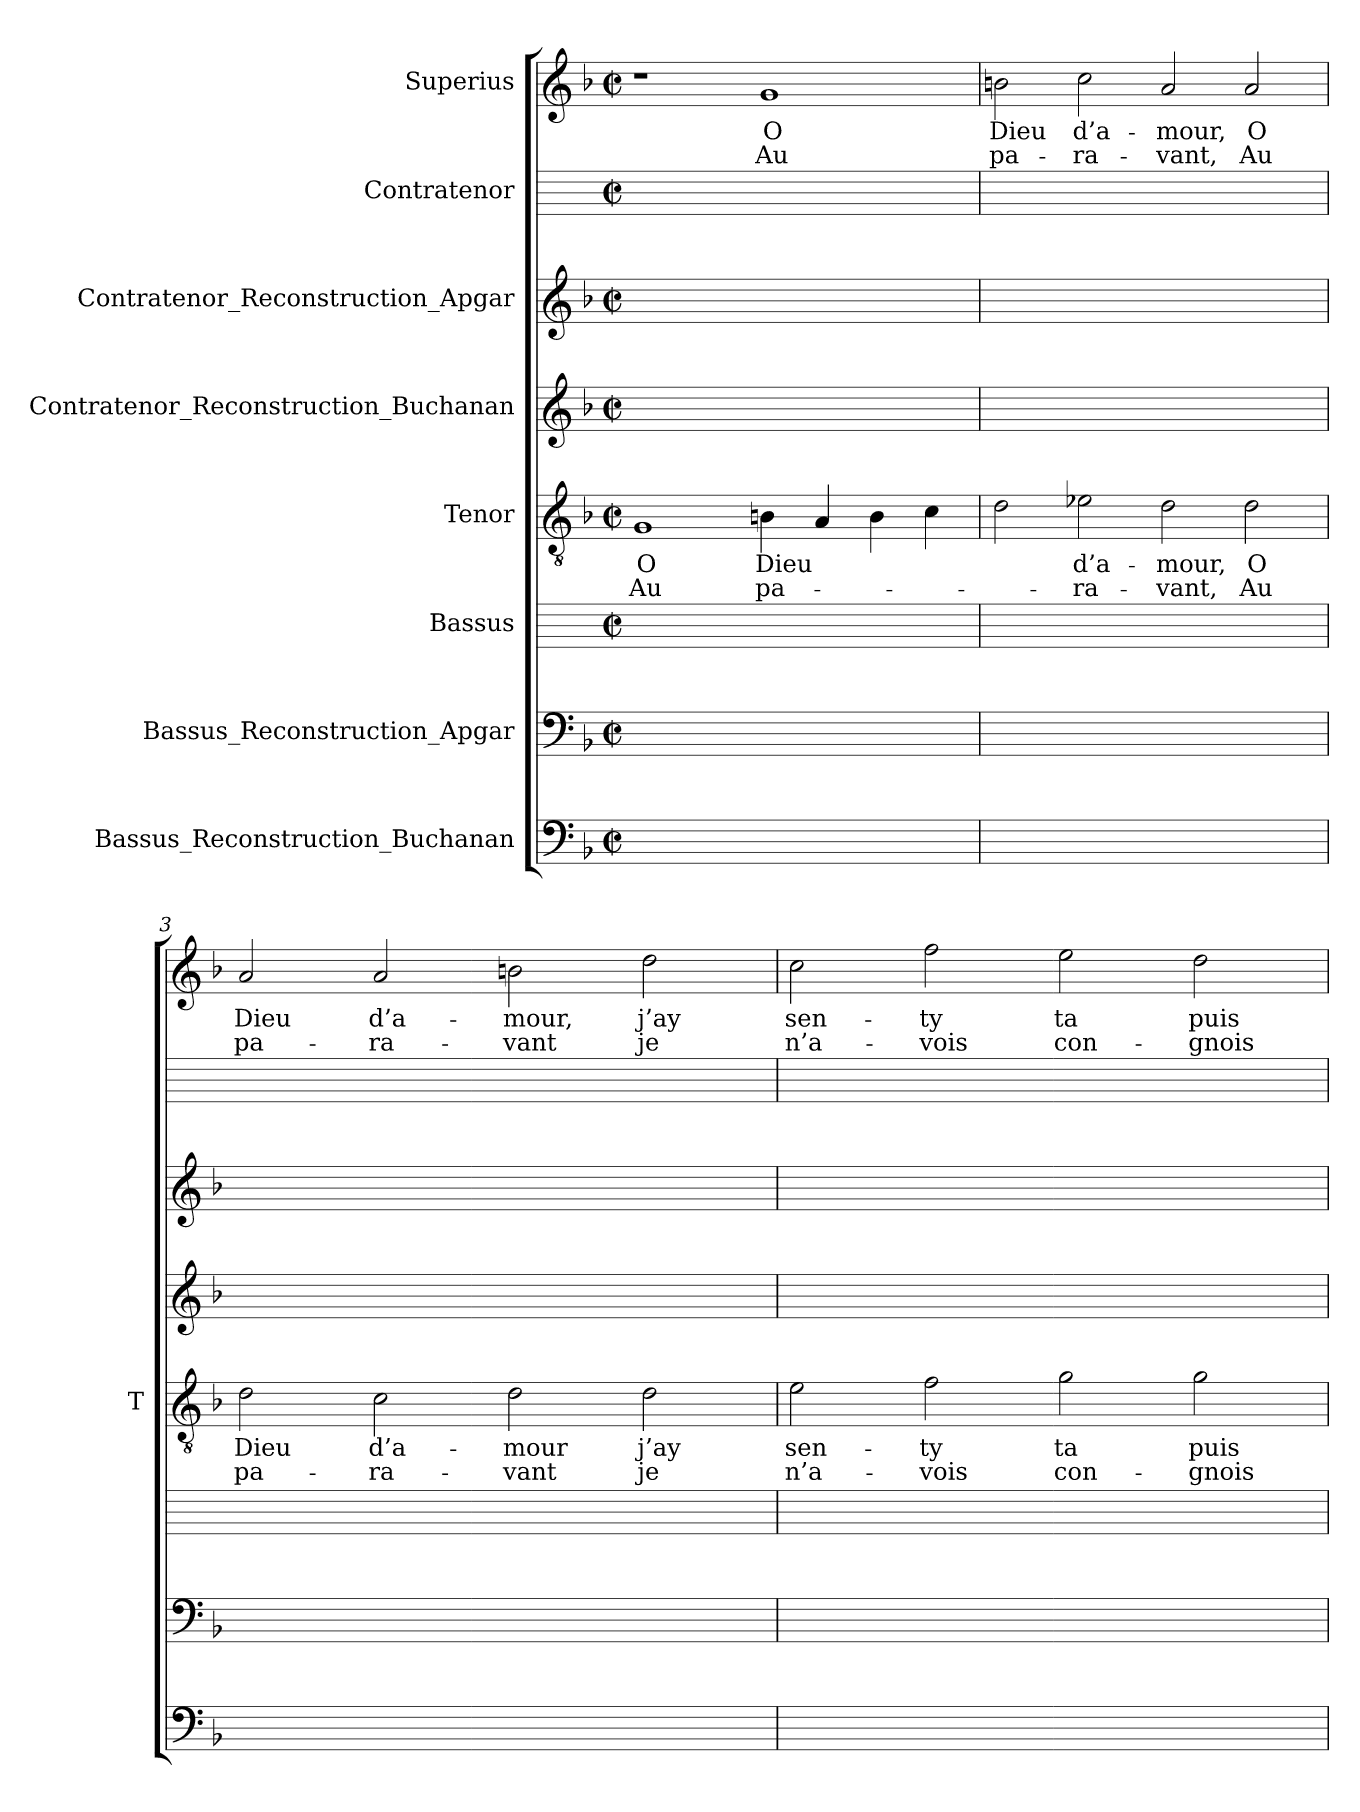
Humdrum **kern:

**kern	**kern	**kern	**kern	**text	**text	**kern	**kern	**kern	**kern	**text	**text
*part8	*part7	*part6	*part5	*part5	*part5	*part4	*part3	*part2	*part1	*part1	*part1
*staff8	*staff7	*staff6	*staff5	*staff5	*staff5	*staff4	*staff3	*staff2	*staff1	*staff1	*staff1
*I"Bassus_Reconstruction_Buchanan	*I"Bassus_Reconstruction_Apgar	*I"Bassus	*I"Tenor	*	*	*I"Contratenor_Reconstruction_Buchanan	*I"Contratenor_Reconstruction_Apgar	*I"Contratenor	*I"Superius	*	*
*	*	*	*I'T	*	*	*	*	*	*	*	*
*clefF4	*clefF4	*	*clefGv2	*	*	*clefG2	*clefG2	*	*clefG2	*	*
*k[b-]	*k[b-]	*	*k[b-]	*	*	*k[b-]	*k[b-]	*	*k[b-]	*	*
*F:	*F:	*	*F:	*	*	*F:	*F:	*	*F:	*	*
*M2/2	*M2/2	*M2/2	*M2/2	*	*	*M2/2	*M2/2	*M2/2	*M2/2	*	*
*met(c|)	*met(c|)	*met(c|)	*met(c|)	*	*	*met(c|)	*met(c|)	*met(c|)	*met(c|)	*	*
=1	=1	=1	=1	=1	=1	=1	=1	=1	=1	=1	=1
0ryy	0ryy	0ryy	1G	-O	-Au	0ryy	0ryy	0ryy	1r	.	.
.	.	.	4B	-Dieu	pa-	.	.	.	1g	-O	-Au
.	.	.	4A	.	.	.	.	.	.	.	.
.	.	.	4B	.	.	.	.	.	.	.	.
.	.	.	4c	.	.	.	.	.	.	.	.
=2	=2	=2	=2	=2	=2	=2	=2	=2	=2	=2	=2
0ryy	0ryy	0ryy	2d	.	.	0ryy	0ryy	0ryy	2b	-Dieu	pa-
.	.	.	2e-X	d’a-	ra-	.	.	.	2cc	d’a-	ra-
.	.	.	2d	-mour,	-vant,	.	.	.	2a	-mour,	-vant,
.	.	.	2d	-O	-Au	.	.	.	2a	-O	-Au
=3	=3	=3	=3	=3	=3	=3	=3	=3	=3	=3	=3
0ryy	0ryy	0ryy	2d	-Dieu	pa-	0ryy	0ryy	0ryy	2a	-Dieu	pa-
.	.	.	2c	d’a-	ra-	.	.	.	2a	d’a-	ra-
.	.	.	2d	-mour	-vant	.	.	.	2b	-mour,	-vant
.	.	.	2d	-j’ay	-je	.	.	.	2dd	-j’ay	-je
=4	=4	=4	=4	=4	=4	=4	=4	=4	=4	=4	=4
0ryy	0ryy	0ryy	2e	sen-	n’a-	0ryy	0ryy	0ryy	2cc	sen-	n’a-
.	.	.	2f	-ty	-vois	.	.	.	2ff	-ty	-vois
.	.	.	2g	-ta	con-	.	.	.	2ee	-ta	con-
.	.	.	2g	puis-	gnois-	.	.	.	2dd	puis-	gnois-
=	=	=	=	=	=	=	=	=	=	=	=
*-	*-	*-	*-	*-	*-	*-	*-	*-	*-	*-	*-
